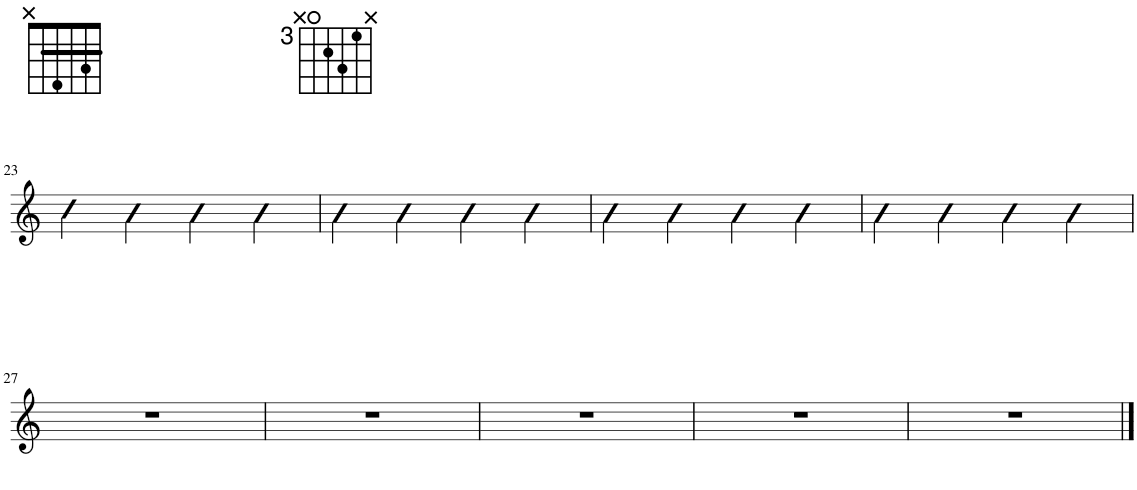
**kern
*part1
*staff1
*I"Piano
*I'Pno.
!!LO:PB:g=z
*clefG2
*k[]
*M2/2
*met(c|)
=23
4cc\
4b\
4b\
4b\
=24
4b\
4b\
4b\
4b\
=25
4b\
4b\
4b\
4b\
=26
4b\
4b\
4b\
4b\
!!LO:LB:g=z
=27
1r
=28
1r
=29
1r
=30
1r
=31
1r
==
*-
